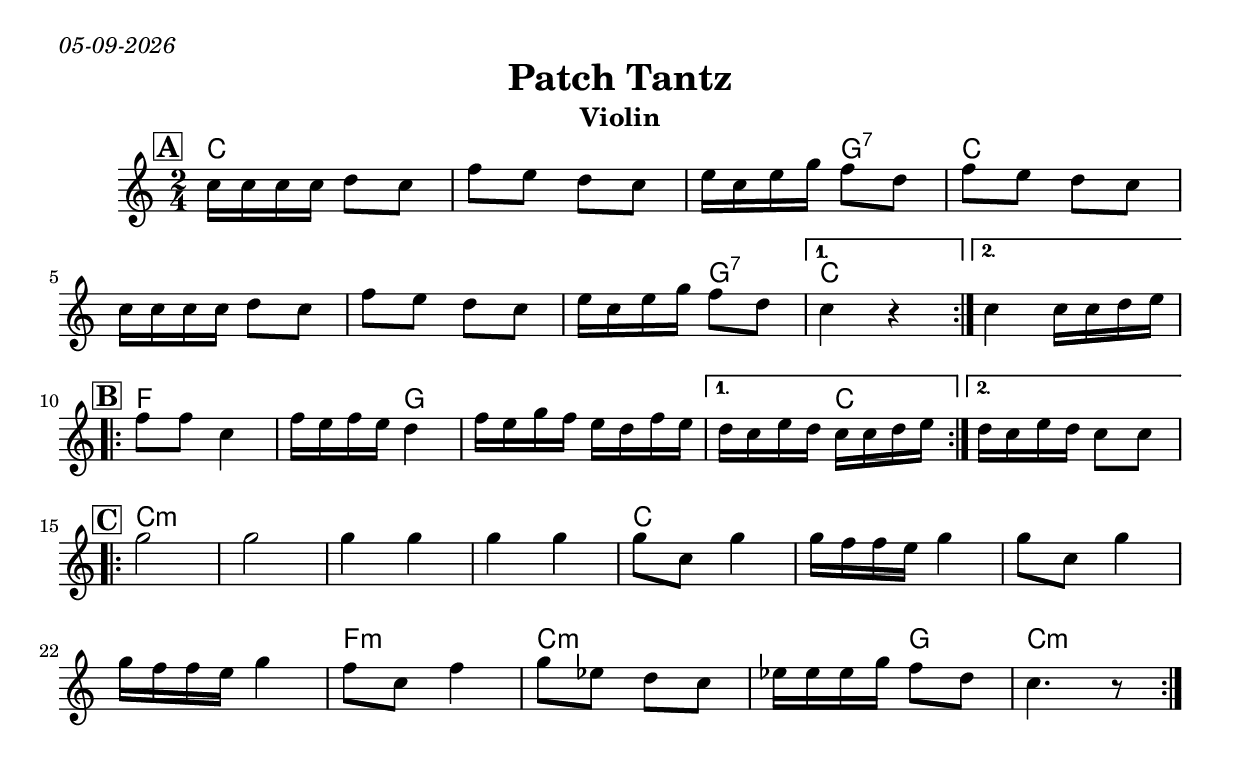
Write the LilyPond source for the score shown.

\version "2.24.0"
\include "english.ly"
%\pointAndClickOff
\paper{
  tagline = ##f
  print-all-headers = ##t
}
date = #(strftime "%d-%m-%Y" (localtime (current-time)))
  \markup{ \italic{ \date  }  }

%\markup{ Got something to say? }

global = {
  \clef treble
  \key c \major
  \time 2/4
  \set Score.rehearsalMarkFormatter = #format-mark-box-alphabet
}

%#################################### Melody ########################
melody = \relative c'' {
  \global
  %\partial 16*3 a16 d f   %lead in notes

  \repeat volta 2{
    \mark \default
    c16 c c c d8 c|
    f8 e d c
    e16 c e g f8 d
    f8 e d c

    c16 c c c d8 c|
    f8 e d c
    e16 c e g f8 d

  }
  \alternative { {c4 r }{c4 c16 c d e } }
  \break

  \repeat volta 2{
    \mark \default
    f8 f c4
    f16 e f e d4
    f16 e g f e d f e
  }
  \alternative { {  d16 c e d c16 c d e}{  d16 c e d c8 c} }
  \break
  \repeat volta 2{
    \mark \default
    g'2
    g2
    g4 g
    g4 g
    g8 c, g'4
    g16 f f e g4
    g8 c, g'4
    g16 f f e g4
    f8 c f4
    g8 ef d c
    ef16 ef ef g f8 d% d d d g
    c4. r8

  }
  % \alternative { { }{ } }
}
%################################# Lyrics #####################
%\addlyrics{  }
%################################# Chords #######################
harmonies = \chordmode {
  c4*5
  g4:7
  c4*7
  g4:7
  c2*2
  %b
  f4*3
  g4*4
  c4*3
  %c
  c2*4:m
  c2*4
  f2:m
  c4*3:m
  g4
  c2:m
}

\score {
  <<
    \new ChordNames {
      \set chordChanges = ##f
      \harmonies
    }
    \new Staff  \melody
  >>
  \header{
    title= "Patch Tantz"
    subtitle=""
    composer= ""
    instrument = "Violin"
    arranger= ""
  }
  \midi{\tempo 4 = 120}
  \layout{indent = 1.0\cm}
}
%{
% more verses:
\markup{}
\markup {
  \fill-line {
    \hspace #0.1 % distance from left margin
    \column {
      \line { "1."
	\column {
	  ""
	}
      }
      \hspace #0.2 % vertical distance between verses
      \line { "2."
	\column {
	 ""
	}
      }
    }
    \hspace #0.1  % horiz. distance between columns
    \column {
      \line { "3."
	\column {
	  ""
	}
      }
      \hspace #0.2 % distance between verses
      \line { "4."
	\column {
	 ""
	}
      }
    }
    \hspace #0.1 % distance to right margin
  }
}

%}